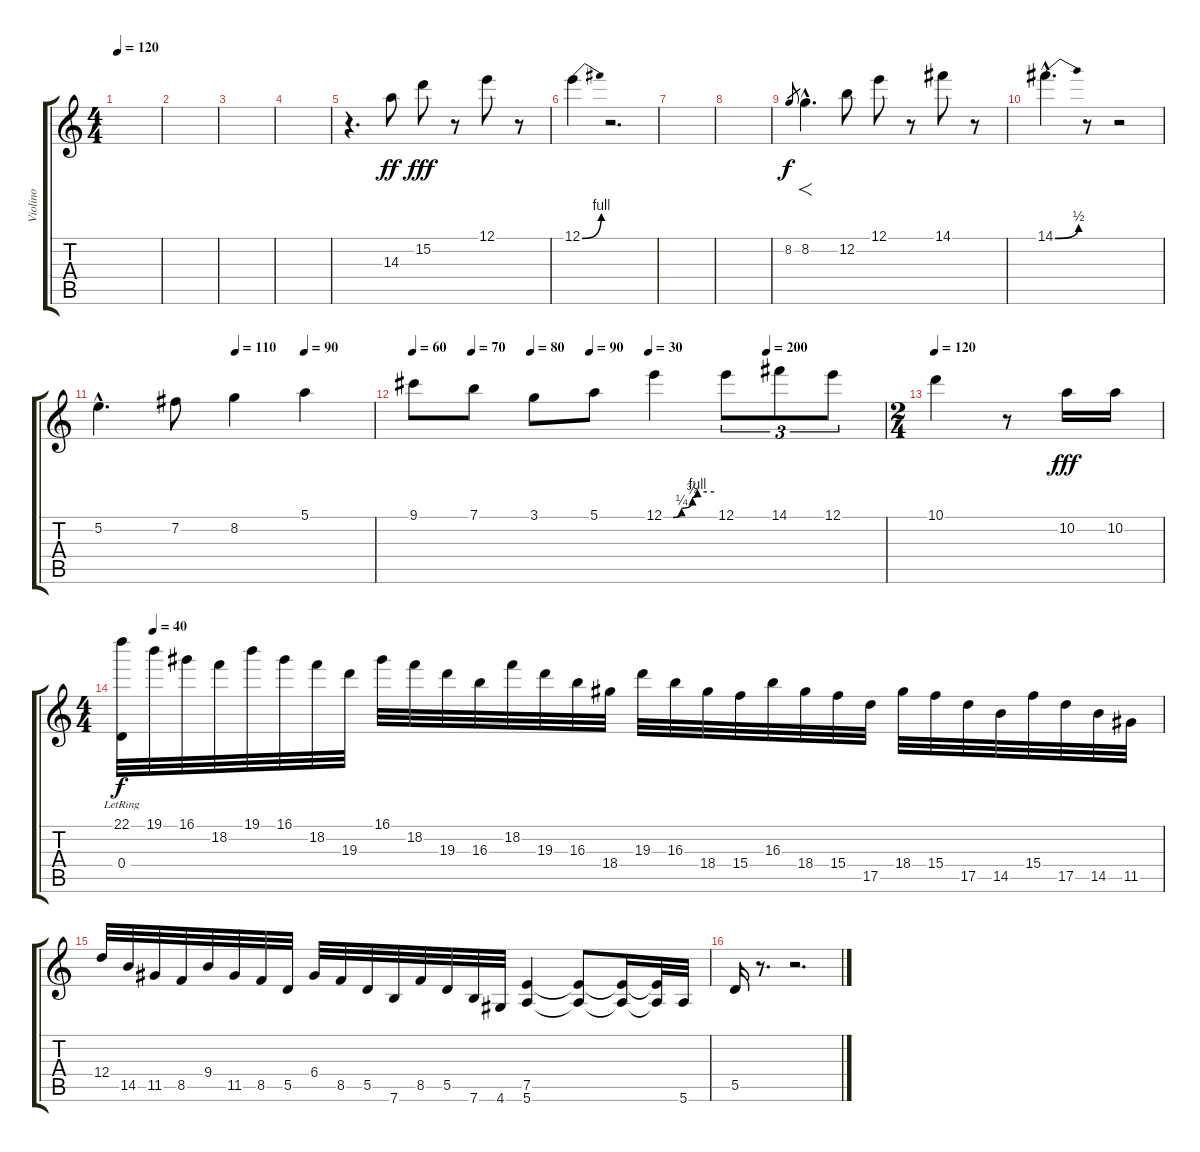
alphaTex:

\track ("Violino" "Violino") {instrument overdrivenguitar}
\staff {score tabs}
\tuning (E4 B3 G3 D3 A2 E2) {hide}
\ts (4 4)
\tempo 120
\clef g2
\ks c
|
|
|
|
r.4{d} 14.3.8{dy ff} 15.2.8{dy fff} r.8 12.1.8 r.8 |
12.1{be (bend 0 0 60 4)}.4 r.2{d} |
|
|
8.2.8{gr dy f} 8.2{hac}.4{f d} 12.2.8 12.1.8 r.8 14.1.8 r.8 |
14.1{be (bend 0 0 60 2) hac}.4{d} r.8 r.2 |
\tempo (110 0.5)
\tempo (90 0.75)
5.2{hac}.4{d} 7.2.8 8.2.4 5.1.4 |
\tempo 60
\tempo (70 0.125)
\tempo (80 0.25)
\tempo (90 0.375)
\tempo (30 0.5)
\tempo (200 0.75)
9.1.8 7.1.8 3.1.8 5.1.8 12.1{be (custom 0 0 11 0 21 1 34 3 40 4 60 4)}.4 12.1.8{tu (3 2)} 14.1.8{tu (3 2)} 12.1.8{tu (3 2)} |
\ts (2 4)
\tempo 120
10.1.4 r.8 10.2.16{dy fff} 10.2.16 |
\ts (4 4)
\tempo (40 0.03125)
(22.1 0.4{lr}).32{dy f} 19.1.32 16.1.32 18.2.32 19.1.32 16.1.32 18.2.32 19.3.32 16.1.32 18.2.32 19.3.32 16.3.32 18.2.32 19.3.32 16.3.32 18.4.32 19.3.32 16.3.32 18.4.32 15.4.32 16.3.32 18.4.32 15.4.32 17.5.32 18.4.32 15.4.32 17.5.32 14.5.32 15.4.32 17.5.32 14.5.32 11.5.32 |
12.4.32 14.5.32 11.5.32 8.5.32 9.4.32 11.5.32 8.5.32 5.5.32 6.4.32 8.5.32 5.5.32 7.6.32 8.5.32 5.5.32 7.6.32 4.6.32 (7.5 5.6).4 (7.5{t} 5.6{t}).8 (7.5{t} 5.6{t}).16 (7.5{t} 5.6{t}).32 5.6.32 |
5.5.16 r.8{d} r.2{d}
